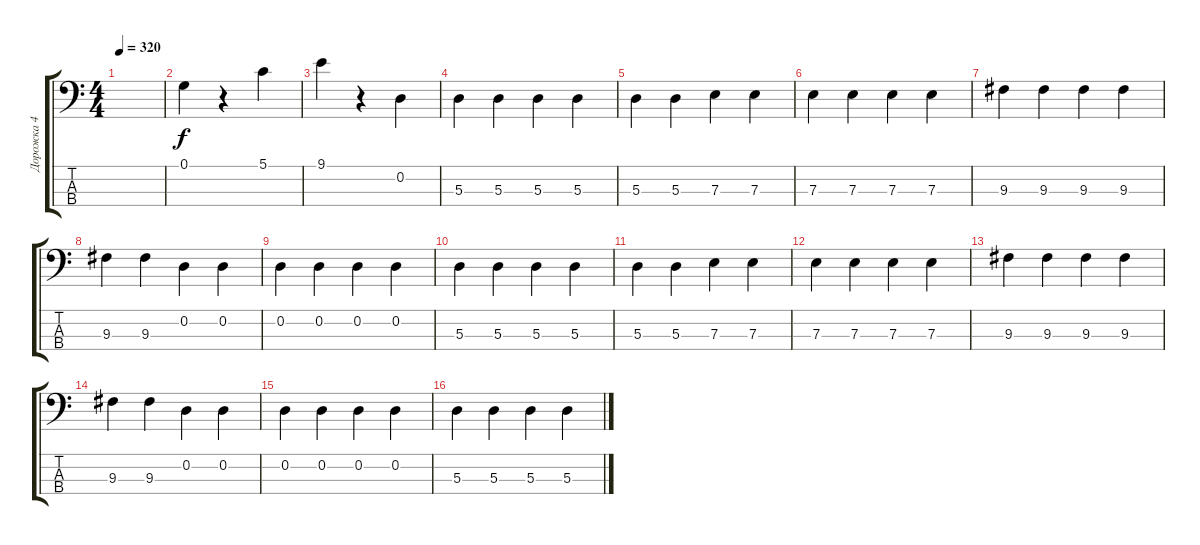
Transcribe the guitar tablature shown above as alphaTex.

\track ("Дорожка 4" "Дорожка 4") {instrument electricbassfinger}
\staff {score tabs}
\tuning (G2 D2 A1 E1) {hide}
\ts (4 4)
\tempo 320
\clef f4
\ks c
|
0.1.4 r.4 5.1.4 |
9.1.4 r.4 0.2.4 |
5.3.4 5.3.4 5.3.4 5.3.4 |
5.3.4 5.3.4 7.3.4 7.3.4 |
7.3.4 7.3.4 7.3.4 7.3.4 |
9.3.4 9.3.4 9.3.4 9.3.4 |
9.3.4 9.3.4 0.2.4 0.2.4 |
0.2.4 0.2.4 0.2.4 0.2.4 |
5.3.4 5.3.4 5.3.4 5.3.4 |
5.3.4 5.3.4 7.3.4 7.3.4 |
7.3.4 7.3.4 7.3.4 7.3.4 |
9.3.4 9.3.4 9.3.4 9.3.4 |
9.3.4 9.3.4 0.2.4 0.2.4 |
0.2.4 0.2.4 0.2.4 0.2.4 |
5.3.4 5.3.4 5.3.4 5.3.4
